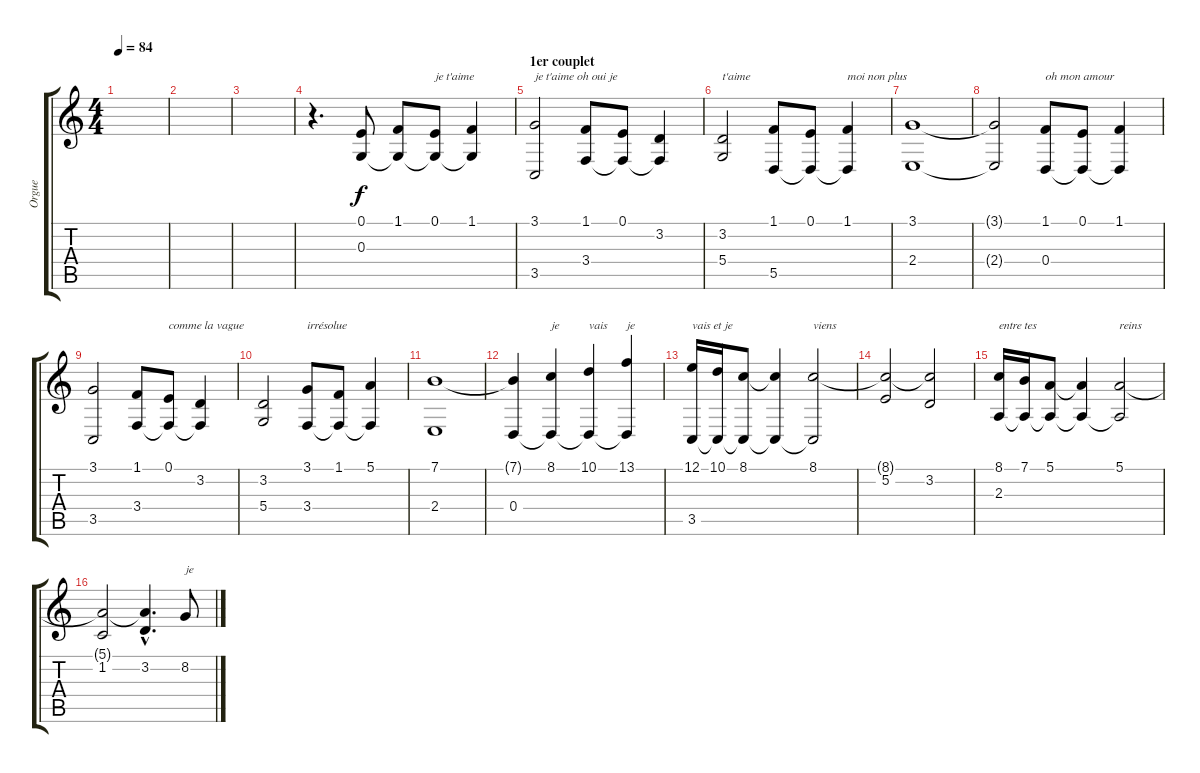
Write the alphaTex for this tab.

\track ("Orgue" "Orgue") {instrument drawbarorgan}
\staff {score tabs}
\tuning (E4 B3 G3 D3 A2 E2) {hide}
\ts (4 4)
\tempo 84
\clef g2
\ks c
|
|
|
r.4{d} (0.1 0.3).8 (1.1 0.3{t}).8 (0.1 0.3{t}).8{txt "je t'aime"} (1.1 0.3{t}).4 |
\section ("" "1er couplet")
(3.1 3.5).2{txt "je t'aime oh oui je "} (1.1 3.4).8 (0.1 3.4{t}).8 (3.2 3.4{t}).4 |
(3.2 5.4).2{txt "t'aime"} (1.1 5.5).8 (0.1 5.5{t}).8 (1.1 5.5{t}).4{txt "moi non plus"} |
(3.1 2.4).1 |
(3.1{t} 2.4{t}).2 (1.1 0.4).8{txt "oh mon amour"} (0.1 0.4{t}).8 (1.1 0.4{t}).4 |
(3.1 3.5).2 (1.1 3.4).8 (0.1 3.4{t}).8{txt "comme la vague"} (3.2 3.4{t}).4 |
(3.2 5.4).2 (3.1 3.4).8{txt "irrésolue"} (1.1 3.4{t}).8 (5.1 3.4{t}).4 |
(7.1 2.4).1 |
(7.1{t} 0.4).4 (8.1 0.4{t}).4{txt "je"} (10.1 0.4{t}).4{txt "vais"} (13.1 0.4{t}).4{txt "je"} |
\section ("" "")
(12.1 3.5).16{txt "vais et je"} (10.1 3.5{t}).16 (8.1 3.5{t}).8 (8.1{t} 3.5{t}).4 (8.1 3.5{t}).2{txt "viens"} |
(8.1{t} 5.2).2 (8.1{t} 3.2).2 |
(8.1 2.3).16{txt "entre tes"} (7.1 2.3{t}).16 (5.1 2.3{t}).8 (5.1{t} 2.3{t}).4 (5.1 2.3{t}).2{txt "reins"} |
(5.1{t} 1.2).2 (5.1{hac t} 3.2{hac}).4{d} 8.2.8{txt "je"}
